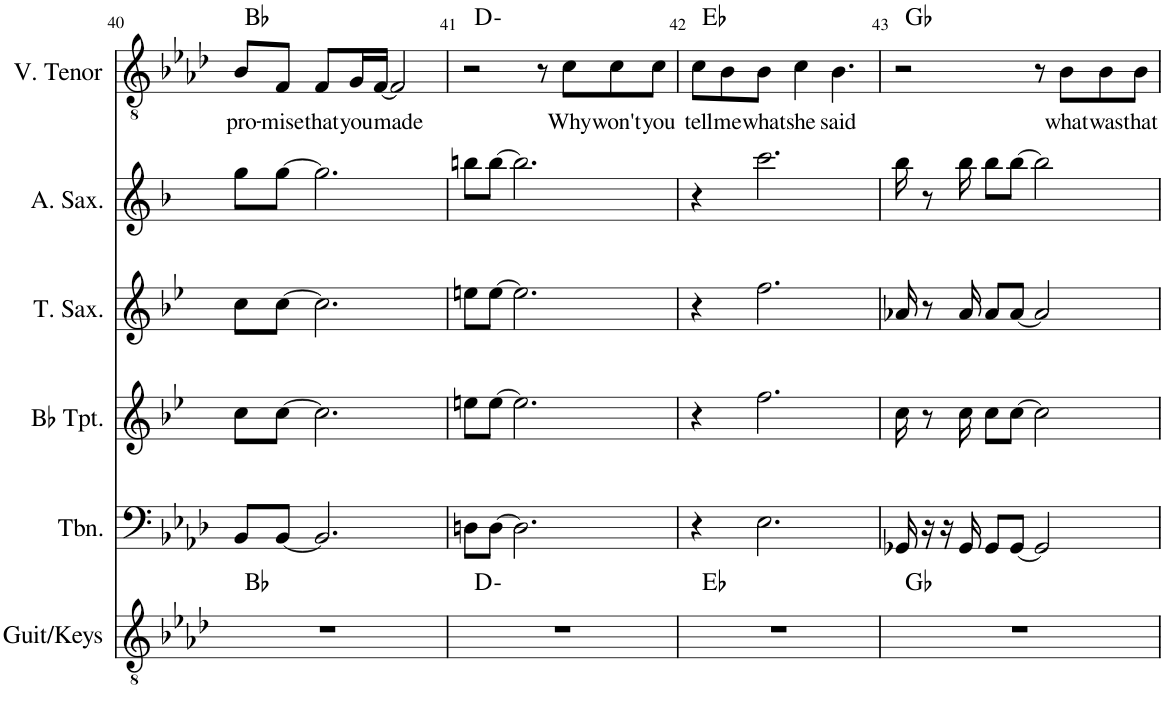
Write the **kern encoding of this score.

**kern	**harte	**kern	**kern	**kern	**kern	**kern	**text	**harte
*part6	*part6	*part5	*part4	*part3	*part2	*part1	*part1	*part1
*staff6	*	*staff5	*staff4	*staff3	*staff2	*staff1	*staff1	*
*I"Guit/Keys	*	*I"Trombone	*I"Bb Trumpet	*I"Tenor Saxophone	*I"Alto Saxophone	*I"V. Tenor	*	*
*I'Guit/Keys	*	*I'Tbn.	*I'Bb Tpt.	*I'T. Sax.	*I'A. Sax.	*I'V. Tenor	*	*
!!LO:PB:g=z
*clefGv2	*	*clefF4	*clefG2	*clefG2	*clefG2	*clefGv2	*	*
*	*	*	*Trd1c2	*Trd8c14	*Trd5c9	*	*	*
*k[b-e-a-d-]	*	*k[b-e-a-d-]	*k[b-e-]	*k[b-e-]	*k[b-]	*k[b-e-a-d-]	*	*
*M4/4	*	*M4/4	*M4/4	*M4/4	*M4/4	*M4/4	*	*
=40	=40	=40	=40	=40	=40	=40	=40	=40
!	!	!	!	!	!	!	!LO:LY:b	!
1r	Bb:maj	8BB-/L	8cc\L	8cc\L	8gg\L	8B-/L	pro-	Bb:maj
!	!	!	!	!	!	!	!LO:LY:b	!
.	.	[8BB-/J	[8cc\J	[8cc\J	[8gg\J	8F/J	-mise	.
!	!	!	!	!	!	!	!LO:LY:b	!
.	.	2.BB-/]	2.cc\]	2.cc\]	2.gg\]	8F/L	that	.
!	!	!	!	!	!	!	!LO:LY:b	!
.	.	.	.	.	.	16G/L	you	.
!	!	!	!	!	!	!	!LO:LY:b	!
.	.	.	.	.	.	[16F/JJ	made	.
.	.	.	.	.	.	2F/]	.	.
=41	=41	=41	=41	=41	=41	=41	=41	=41
1r	D:min	8Dn\L	8een\L	8een\L	8bbn\L	2r	.	D:min
.	.	[8D\J	[8ee\J	[8ee\J	[8bb\J	.	.	.
.	.	2.D\]	2.ee\]	2.ee\]	2.bb\]	.	.	.
.	.	.	.	.	.	8r	.	.
!	!	!	!	!	!	!	!LO:LY:b	!
.	.	.	.	.	.	8c\L	Why	.
!	!	!	!	!	!	!	!LO:LY:b	!
.	.	.	.	.	.	8c\	won't	.
!	!	!	!	!	!	!	!LO:LY:b	!
.	.	.	.	.	.	8c\J	you	.
=42	=42	=42	=42	=42	=42	=42	=42	=42
!	!	!	!	!	!	!	!LO:LY:b	!
1r	Eb:maj	4r	4r	4r	4r	8c\L	tell	Eb:maj
!	!	!	!	!	!	!	!LO:LY:b	!
.	.	.	.	.	.	8B-\	me	.
!	!	!	!	!	!	!	!LO:LY:b	!
.	.	2.E-\	2.ff\	2.ff\	2.ccc\	8B-\J	what	.
!	!	!	!	!	!	!	!LO:LY:b	!
.	.	.	.	.	.	4c\	she	.
!	!	!	!	!	!	!	!LO:LY:b	!
.	.	.	.	.	.	4.B-\	said	.
=43	=43	=43	=43	=43	=43	=43	=43	=43
1r	Gb:maj	16GG-X/	16cc\	16a-X/	16bb-\	2r	.	Gb:maj
.	.	16r	8r	8r	8r	.	.	.
.	.	16r	.	.	.	.	.	.
.	.	16GG-/	16cc\	16a-/	16bb-\	.	.	.
.	.	8GG-/L	8cc\L	8a-/L	8bb-\L	.	.	.
.	.	[8GG-/J	[8cc\J	[8a-/J	[8bb-\J	.	.	.
.	.	2GG-/]	2cc\]	2a-/]	2bb-\]	8r	.	.
!	!	!	!	!	!	!	!LO:LY:b	!
.	.	.	.	.	.	8B-\L	what	.
!	!	!	!	!	!	!	!LO:LY:b	!
.	.	.	.	.	.	8B-\	was	.
!	!	!	!	!	!	!	!LO:LY:b	!
.	.	.	.	.	.	8B-\J	that	.
=	=	=	=	=	=	=	=	=
*-	*-	*-	*-	*-	*-	*-	*-	*-
